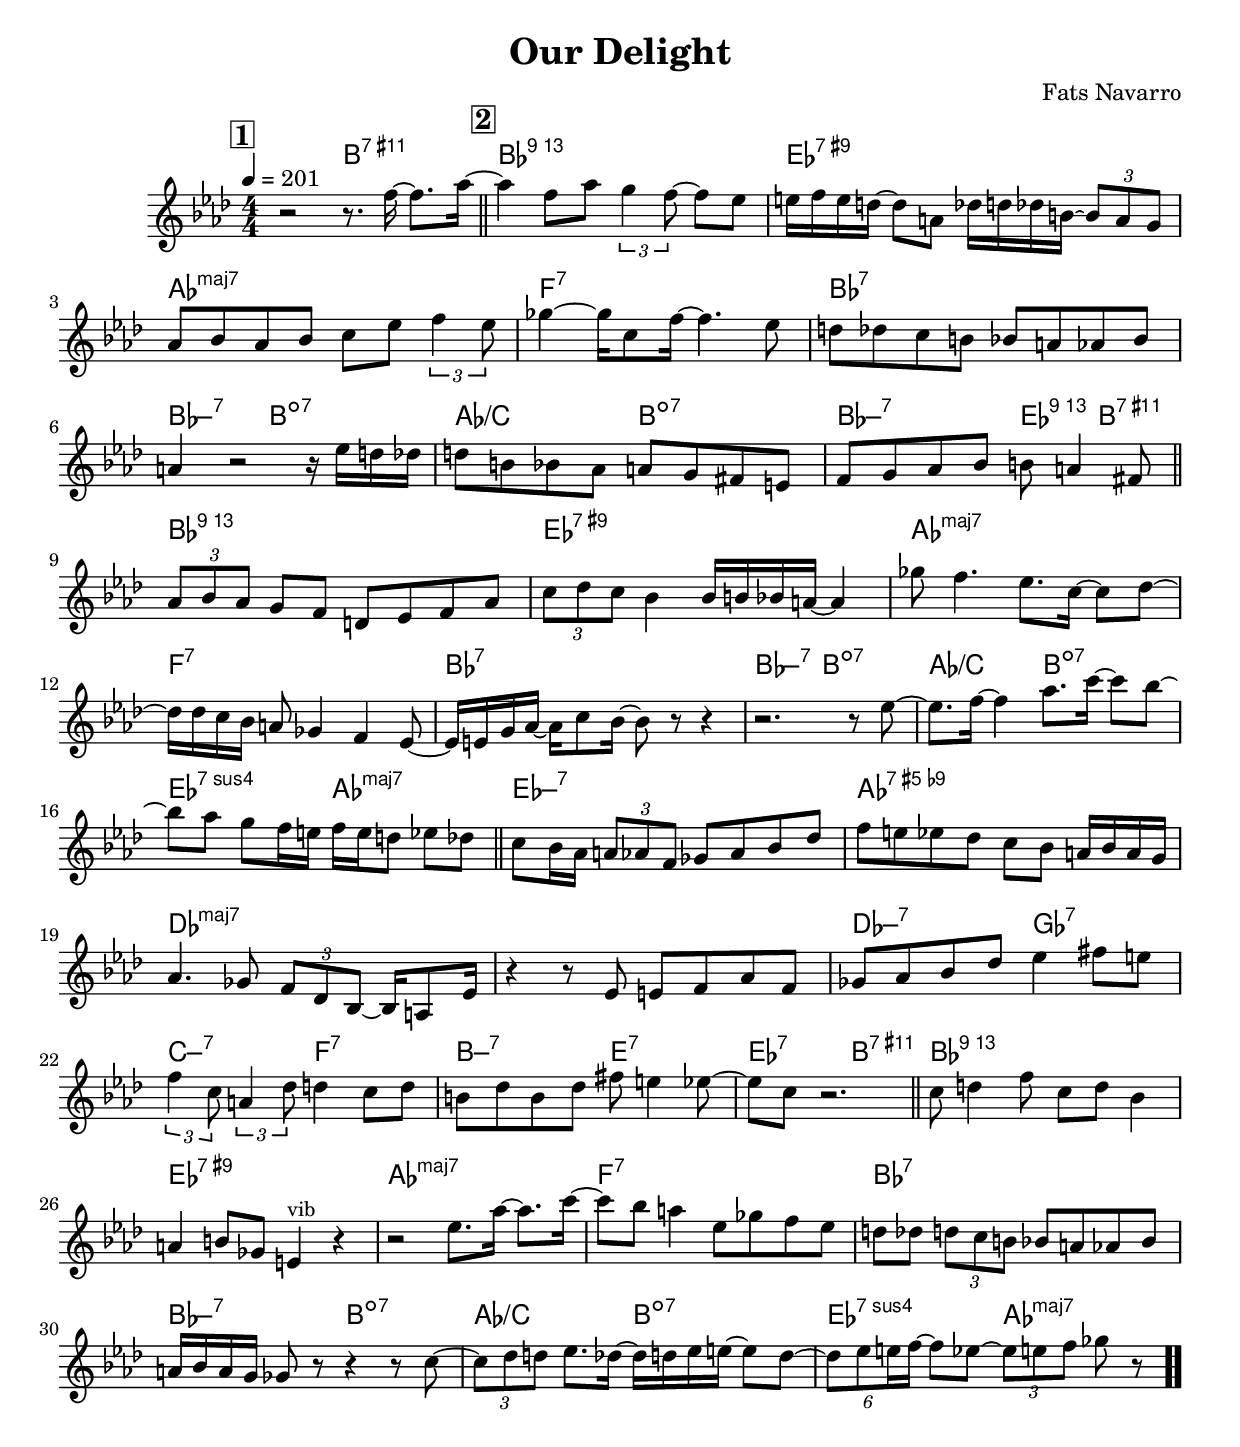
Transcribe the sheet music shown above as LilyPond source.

\version "2.13.2"

#(ly:set-option 'point-and-click #f)

\header {
  title = "Our Delight"
  composer = "Fats Navarro"
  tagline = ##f
}
global =
{
    \override Staff.TimeSignature #'style = #'()
    \time 4/4
    \clef "treble"
    \key aes \major
    \override Rest #'direction = #'0
    \override MultiMeasureRest #'staff-position = #0
}
\score
{
<<
    \transpose c' c'

    \new ChordNames { \chords {
      \set majorSevenSymbol = \markup { "maj7" }
      \set minorChordModifier = \markup { \char ##x2013 }
      | s2 b2:11+.9 
      | bes1:13.9 | es1:9+ | aes1:maj | f1:7 | bes1:7 | bes2:min7 b2:dim7 | aes2:/c b2:dim7 | bes2:min7 es4:13.9 b4:11+.9 
      | bes1:13.9 | es1:9+ | aes1:maj | f1:7 | bes1:7 | bes2:min7 b2:dim7 | aes2:/c b2:dim7 | es2:7sus4 aes2:maj 
      | es1:min7 | aes1:9-5+ | des1:maj | s1 | des2:min7 ges2:7 | c2:min7 f2:7 | b2:min7 e2:7 | es2:7 b2:11+.9 
      | bes1:13.9 | es1:9+ | aes1:maj | f1:7 | bes1:7 | bes2:min7 b2:dim7 | aes2:/c b2:dim7 | es2:7sus4 aes2:maj|
      }
      }

    \new Staff
    <<
    \transpose c' c'

    {
      \global
  		%\override Score.MetronomeMark #'transparent = ##t
  		%\override Score.MetronomeMark #'stencil = ##f
  		
  		\override HorizontalBracket #'direction = #UP
  		\override HorizontalBracket #'bracket-flare = #'(0 . 0)
  		
  		\override TextSpanner #'dash-fraction = #1.0
  		\override TextSpanner #'bound-details #'left #'text = \markup{ \concat{\draw-line #'(0 . -1.0) \draw-line #'(1.0 . 0) }}
  		\override TextSpanner #'bound-details #'right #'text = \markup{ \concat{ \draw-line #'(1.0 . 0) \draw-line #'(0 . -1.0) }}
          \set Score.markFormatter = #format-mark-box-numbers


      \tempo 4 = 201
      \set Score.currentBarNumber = #0
     
      \bar "||" \mark \default r2 r8. f''16~ f''8. aes''16~ 
      \bar "||" \mark \default aes''4 f''8 aes''8 \tuplet 3/2 {g''4 f''8~} f''8 es''8 
      | e''16 f''16 e''16 d''16~ d''8 a'8 des''16 d''16 des''16 b'16~ \tuplet 3/2 {b'8 a'8 g'8} 
      | aes'8 bes'8 aes'8 bes'8 c''8 es''8 \tuplet 3/2 {f''4 es''8} 
      | ges''4~ ges''16 c''8 f''16~ f''4. es''8 
      | d''8 des''8 c''8 b'8 bes'8 a'8 aes'8 bes'8 
      | a'4 r2 r16 es''16 d''16 des''16 
      | d''8 b'8 bes'8 aes'8 a'8 g'8 fis'8 e'8 
      | f'8 g'8 aes'8 bes'8 b'8 a'4 fis'8 
      \bar "||" \tuplet 3/2 {aes'8 bes'8 aes'8} g'8 f'8 d'8 es'8 f'8 aes'8 
      | \tuplet 3/2 {c''8 des''8 c''8} bes'4 bes'16 b'16 bes'16 a'16~ a'4 
      | ges''8 f''4. es''8. c''16~ c''8 des''8~ 
      | des''16 des''16 c''16 bes'16 a'8 ges'4 f'4 es'8~ 
      | es'16 e'16 g'16 aes'16~ aes'16 c''8 bes'16~ bes'8 r8 r4 
      | r2. r8 es''8~ 
      | es''8. f''16~ f''4 aes''8. c'''16~ c'''8 bes''8~ 
      | bes''8 aes''8 g''8 f''16 e''16 f''16 e''16 d''8 es''8 des''8 
      \bar "||" c''8 bes'16 aes'16 \tuplet 3/2 {a'8 aes'8 f'8} ges'8 aes'8 bes'8 des''8 
      | f''8 e''8 es''8 des''8 c''8 bes'8 a'16 bes'16 a'16 g'16 
      | aes'4. ges'8 \tuplet 3/2 {f'8 des'8 bes8~} bes16 a8 es'16 
      | r4 r8 es'8 e'8 f'8 aes'8 f'8 
      | ges'8 aes'8 bes'8 des''8 es''4 fis''8 e''8 
      | \tuplet 3/2 {f''4 c''8} \tuplet 3/2 {a'4 des''8\glissando } d''4 c''8 d''8 
      | b'8 des''8 b'8 des''8 fis''8 e''4 es''8~ 
      | es''8 c''8 r2. 
      \bar "||" c''8 d''4 f''8 c''8 d''8 bes'4 
      | a'4 b'8 ges'8 e'4^\markup{\left-align \small vib} r4 
      | r2 es''8. aes''16~ aes''8. c'''16~ 
      | c'''8 bes''8 a''4 es''8 ges''8 f''8 es''8 
      | d''8 des''8 \tuplet 3/2 {d''8 c''8 b'8} bes'8 a'8 aes'8 bes'8 
      | a'16 bes'16 a'16 g'16 ges'8 r8 r4 r8 c''8~ 
      | \tuplet 3/2 {c''8 des''8 d''8} es''8. des''16~ des''16 d''16 es''16 e''16~ e''8 d''8~ 
      | \tuplet 6/4 {d''8 es''8 e''16 f''16~} f''8 es''8~ \tuplet 3/2 {es''8 e''8 f''8} ges''8 r8\bar  ".."
    }
    >>
>>    
}
